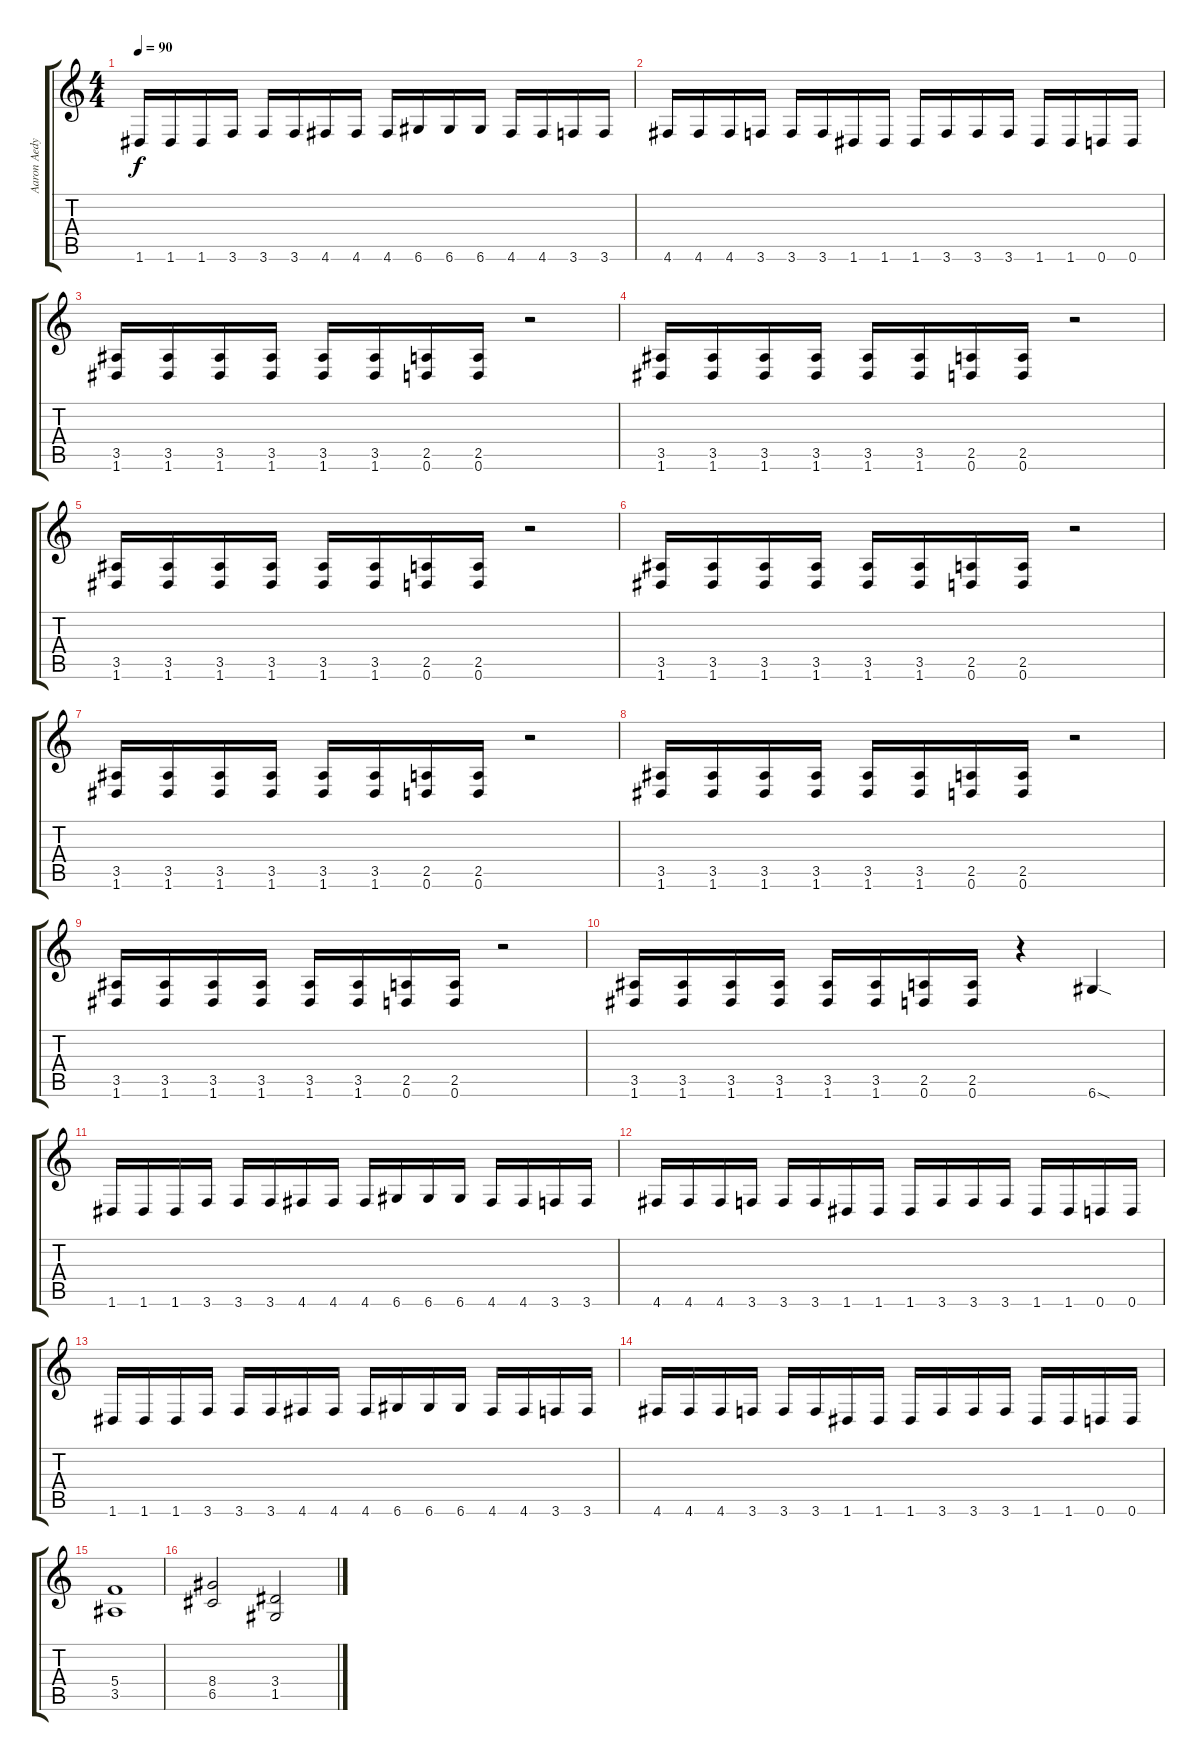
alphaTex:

\track ("Aaron Aedy" "Aaron Aedy") {instrument distortionguitar}
\staff {score tabs}
\tuning (D4 A3 F3 C3 G2 D2) {hide}
\ts (4 4)
\tempo 90
\clef g2
\ks c
1.6.16{dy f} 1.6.16 1.6.16 3.6.16 3.6.16 3.6.16 4.6.16 4.6.16 4.6.16 6.6.16 6.6.16 6.6.16 4.6.16 4.6.16 3.6.16 3.6.16 |
4.6.16 4.6.16 4.6.16 3.6.16 3.6.16 3.6.16 1.6.16 1.6.16 1.6.16 3.6.16 3.6.16 3.6.16 1.6.16 1.6.16 0.6.16 0.6.16 |
(3.5 1.6).16 (3.5 1.6).16 (3.5 1.6).16 (3.5 1.6).16 (3.5 1.6).16 (3.5 1.6).16 (2.5 0.6).16 (2.5 0.6).16 r.2 |
(3.5 1.6).16 (3.5 1.6).16 (3.5 1.6).16 (3.5 1.6).16 (3.5 1.6).16 (3.5 1.6).16 (2.5 0.6).16 (2.5 0.6).16 r.2 |
(3.5 1.6).16 (3.5 1.6).16 (3.5 1.6).16 (3.5 1.6).16 (3.5 1.6).16 (3.5 1.6).16 (2.5 0.6).16 (2.5 0.6).16 r.2 |
(3.5 1.6).16 (3.5 1.6).16 (3.5 1.6).16 (3.5 1.6).16 (3.5 1.6).16 (3.5 1.6).16 (2.5 0.6).16 (2.5 0.6).16 r.2 |
(3.5 1.6).16 (3.5 1.6).16 (3.5 1.6).16 (3.5 1.6).16 (3.5 1.6).16 (3.5 1.6).16 (2.5 0.6).16 (2.5 0.6).16 r.2 |
(3.5 1.6).16 (3.5 1.6).16 (3.5 1.6).16 (3.5 1.6).16 (3.5 1.6).16 (3.5 1.6).16 (2.5 0.6).16 (2.5 0.6).16 r.2 |
(3.5 1.6).16 (3.5 1.6).16 (3.5 1.6).16 (3.5 1.6).16 (3.5 1.6).16 (3.5 1.6).16 (2.5 0.6).16 (2.5 0.6).16 r.2 |
(3.5 1.6).16 (3.5 1.6).16 (3.5 1.6).16 (3.5 1.6).16 (3.5 1.6).16 (3.5 1.6).16 (2.5 0.6).16 (2.5 0.6).16 r.4 6.6{sod}.4 |
1.6.16 1.6.16 1.6.16 3.6.16 3.6.16 3.6.16 4.6.16 4.6.16 4.6.16 6.6.16 6.6.16 6.6.16 4.6.16 4.6.16 3.6.16 3.6.16 |
4.6.16 4.6.16 4.6.16 3.6.16 3.6.16 3.6.16 1.6.16 1.6.16 1.6.16 3.6.16 3.6.16 3.6.16 1.6.16 1.6.16 0.6.16 0.6.16 |
1.6.16 1.6.16 1.6.16 3.6.16 3.6.16 3.6.16 4.6.16 4.6.16 4.6.16 6.6.16 6.6.16 6.6.16 4.6.16 4.6.16 3.6.16 3.6.16 |
4.6.16 4.6.16 4.6.16 3.6.16 3.6.16 3.6.16 1.6.16 1.6.16 1.6.16 3.6.16 3.6.16 3.6.16 1.6.16 1.6.16 0.6.16 0.6.16 |
(5.4 3.5).1 |
(8.4 6.5).2 (3.4 1.5).2
